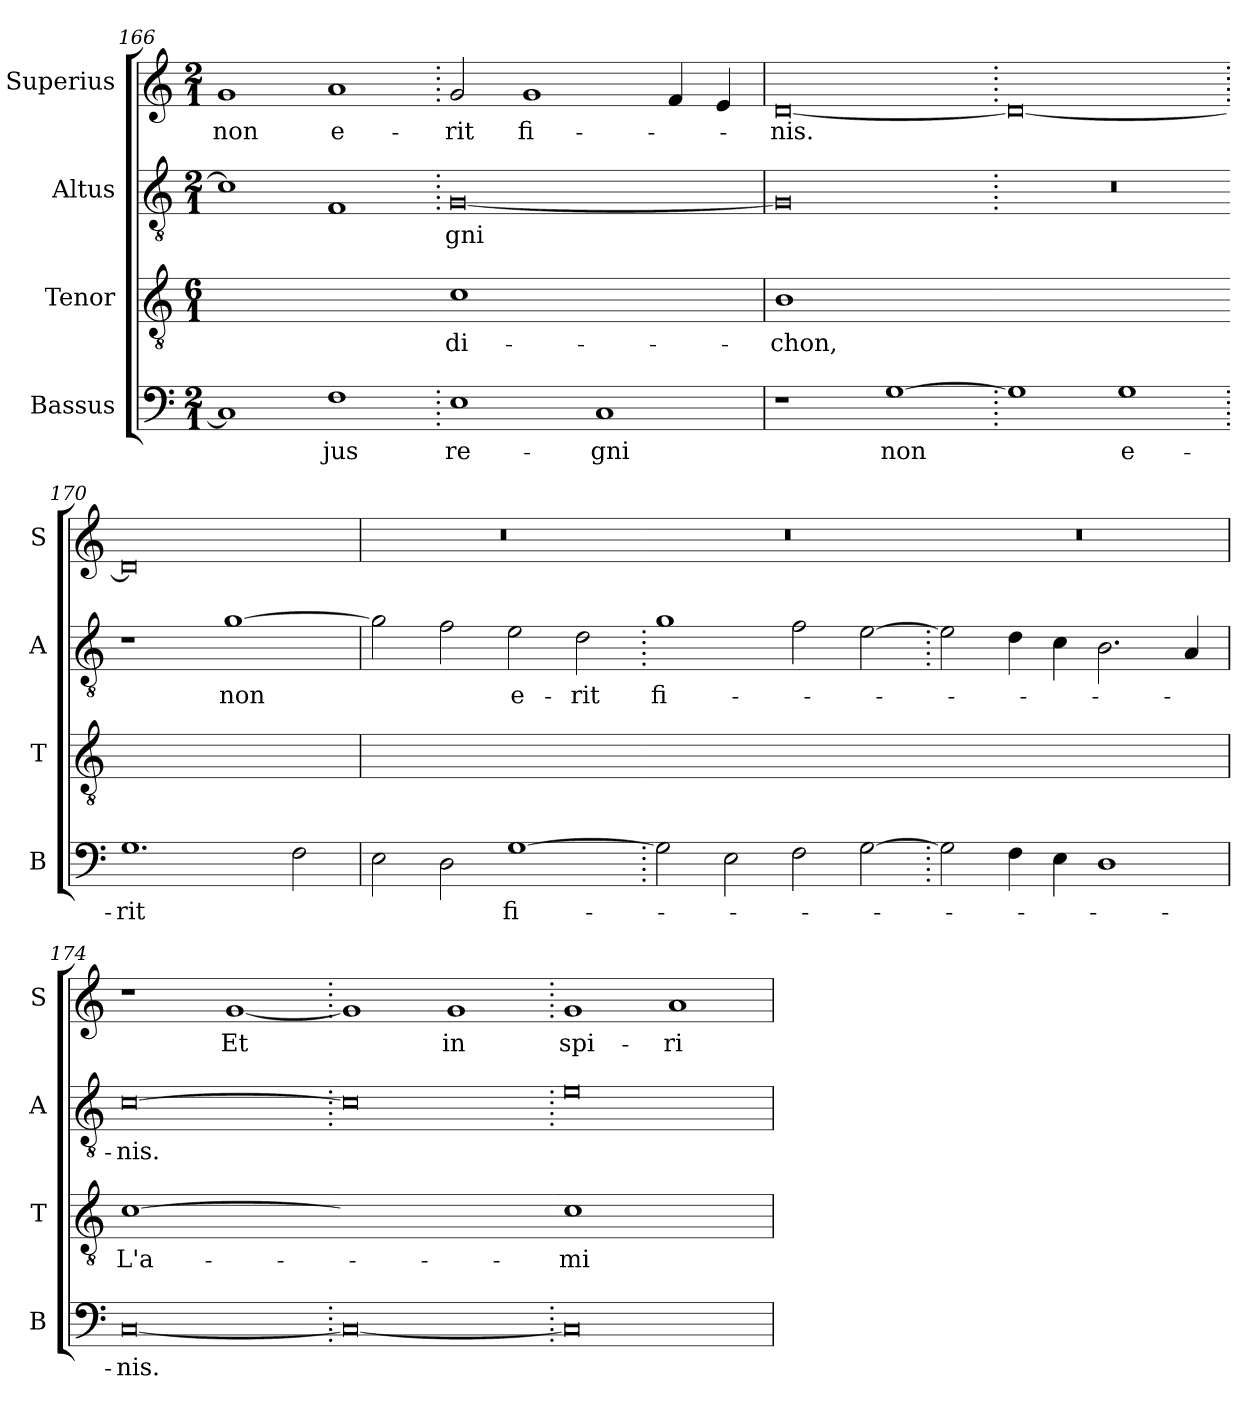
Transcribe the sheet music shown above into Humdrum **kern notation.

**kern	**text	**kern	**text	**kern	**text	**kern	**text
*part4	*part4	*part3	*part3	*part2	*part2	*part1	*part1
*staff4	*staff4	*staff3	*staff3	*staff2	*staff2	*staff1	*staff1
*I"Bassus	*	*I"Tenor	*	*I"Altus	*	*I"Superius	*
*I'B	*	*I'T	*	*I'A	*	*I'S	*
*clefF4	*	*clefGv2	*	*clefGv2	*	*clefG2	*
*k[]	*	*k[]	*	*k[]	*	*k[]	*
*M2/1	*	*M6/1	*	*M2/1	*	*M2/1	*
=166	=166	=166	=166	=166	=166	=166	=166
!	!	!LO:N:vis=1	!	!	!	!	!
1C]	.	0cyy]	.	1c]	.	1g	non
1F	-jus	.	.	1F	.	1a	e-
=167.	=167.	=167-	=167.	=167.	=167.	=167.	=167.
!	!	!LO:N:vis=1	!	!	!	!	!
1E	re-	0c	-di-	[0G	-gni	2g/	-rit
.	.	.	.	.	.	1g	fi-
1C	-gni	.	.	.	.	.	.
.	.	.	.	.	.	4f/	.
.	.	.	.	.	.	4e/	.
=168	=168	=168	=168	=168	=168	=168	=168
!	!	!LO:N:vis=1	!	!	!	!	!
1r	.	[y0B	-chon,	0G]	.	[0d	-nis.
[1G	non	.	.	.	.	.	.
=169.	=169.	=169-	=169.	=169.	=169.	=169.	=169.
!	!	!LO:N:vis=1	!	!	!	!	!
1G]	.	0Byy_	.	0r	.	0d_	.
1G	e-	.	.	.	.	.	.
=170.	=170.	=170-	=170.	=170.	=170.	=170.	=170.
!	!	!LO:N:vis=1	!	!	!	!	!
1.G	-rit	0Byy]	.	1r	.	0d]	.
.	.	.	.	[1g	non	.	.
2F\	.	.	.	.	.	.	.
=171	=171	=171	=171	=171	=171	=171	=171
!	!	!LO:N:vis=1	!	!	!	!	!
2E\	.	0r	.	2g\]	.	0r	.
2D\	.	.	.	2f\	.	.	.
[1G	fi-	.	.	2e\	e-	.	.
.	.	.	.	2d\	-rit	.	.
=172.	=172.	=172-	=172.	=172.	=172.	=172.	=172.
!	!	!LO:N:vis=1	!	!	!	!	!
2G\]	.	0ryy	.	1g	fi-	0r	.
2E\	.	.	.	.	.	.	.
2F\	.	.	.	2f\	.	.	.
[2G\	.	.	.	[2e\	.	.	.
=173.	=173.	=173-	=173.	=173.	=173.	=173.	=173.
!	!	!LO:N:vis=1	!	!	!	!	!
2G\]	.	0ryy	.	2e\]	.	0r	.
4F\	.	.	.	4d\	.	.	.
4E\	.	.	.	4c\	.	.	.
1D	.	.	.	2.B\	.	.	.
.	.	.	.	4A/	.	.	.
=174	=174	=174	=174	=174	=174	=174	=174
!	!	!LO:N:vis=1	!	!	!	!	!
[0C	-nis.	[0c	L'a-	[0c	-nis.	1r	.
.	.	.	.	.	.	[1g	Et
=175.	=175.	=175-	=175.	=175.	=175.	=175.	=175.
!	!	!LO:N:vis=1	!	!	!	!	!
0C_	.	0cyy]	.	0c]	.	1g]	.
.	.	.	.	.	.	1g	in
=176.	=176.	=176-	=176.	=176.	=176.	=176.	=176.
!	!	!LO:N:vis=1	!	!	!	!	!
0C]	.	0c	-mi	0e	.	1g	spi-
.	.	.	.	.	.	1a	-ri-
=	=	=	=	=	=	=	=
*-	*-	*-	*-	*-	*-	*-	*-
